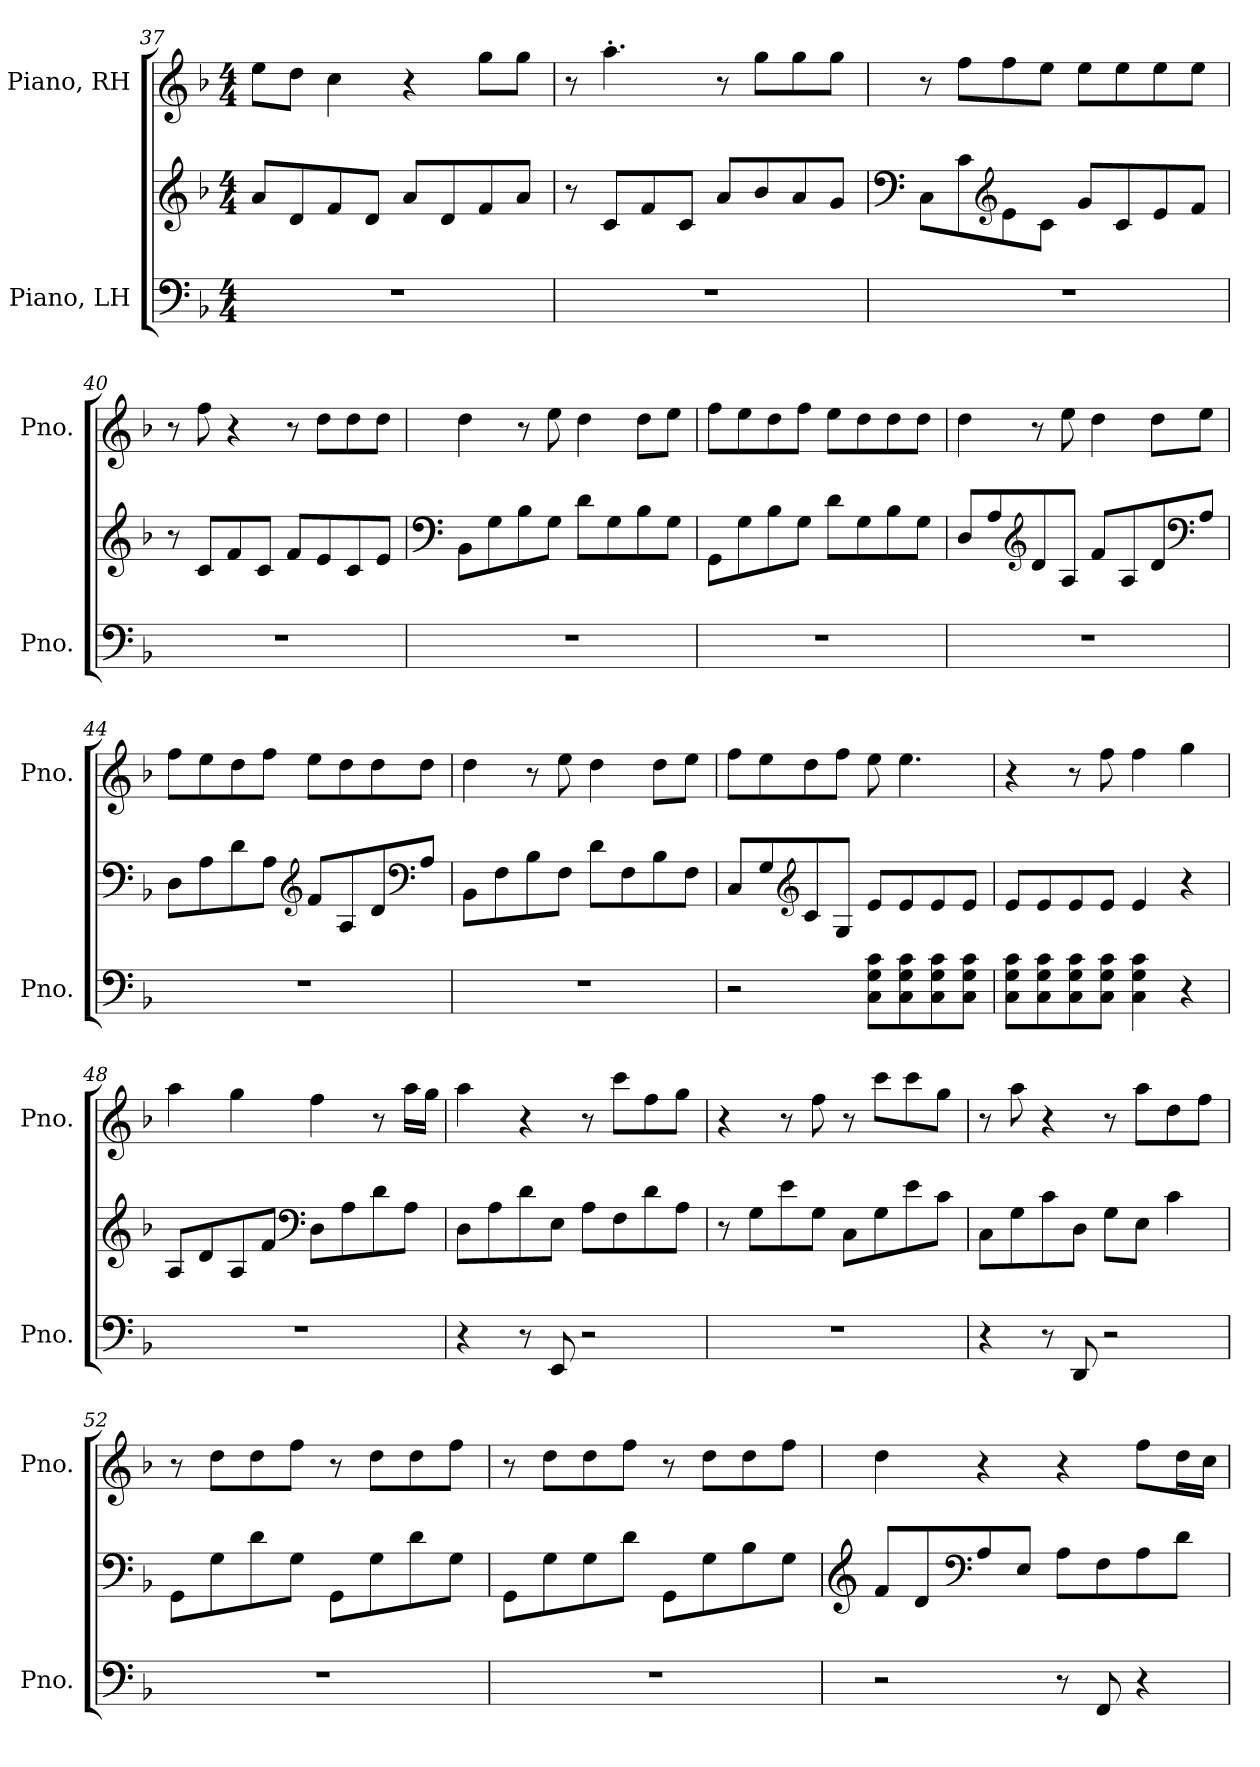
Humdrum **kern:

**kern	**kern	**kern
*part2	*part2	*part1
*staff3	*staff2	*staff1
*I"Piano, LH	*	*I"Piano, RH
*I'Pno.	*	*I'Pno.
*clefF4	*clefG2	*clefG2
*k[b-]	*k[b-]	*k[b-]
*M4/4	*M4/4	*M4/4
=37	=37	=37
1r	8a/L	8ee\L
.	8d/	8dd\J
.	8f/	4cc\
.	8d/J	.
.	8a/L	4r
.	8d/	.
.	8f/	8gg\L
.	8a/J	8gg\J
=38	=38	=38
1r	8r	8r
.	8c/L	4.aa'\
.	8f/	.
.	8c/J	.
.	8a/L	8r
.	8b-/	8gg\L
.	8a/	8gg\
.	8g/J	8gg\J
!!LO:LB:g=z
=39	=39	=39
*	*clefF4	*
1r	8C\L	8r
.	8c\	8ff\L
*	*clefG2	*
.	8e\	8ff\
.	8c\J	8ee\J
.	8g/L	8ee\L
.	8c/	8ee\
.	8e/	8ee\
.	8f/J	8ee\J
=40	=40	=40
1r	8r	8r
.	8c/L	8ff\
.	8f/	4r
.	8c/J	.
.	8f/L	8r
.	8e/	8dd\L
.	8c/	8dd\
.	8e/J	8dd\J
=41	=41	=41
*	*clefF4	*
1r	8BB-\L	4dd\
.	8G\	.
.	8B-\	8r
.	8G\J	8ee\
.	8d\L	4dd\
.	8G\	.
.	8B-\	8dd\L
.	8G\J	8ee\J
=42	=42	=42
1r	8GG\L	8ff\L
.	8G\	8ee\
.	8B-\	8dd\
.	8G\J	8ff\J
.	8d\L	8ee\L
.	8G\	8dd\
.	8B-\	8dd\
.	8G\J	8dd\J
!!LO:LB:g=z
=43	=43	=43
1r	8D/L	4dd\
.	8A/	.
*	*clefG2	*
.	8d/	8r
.	8A/J	8ee\
.	8f/L	4dd\
.	8A/	.
.	8d/	8dd\L
*	*clefF4	*
.	8A/J	8ee\J
=44	=44	=44
1r	8D\L	8ff\L
.	8A\	8ee\
.	8d\	8dd\
.	8A\J	8ff\J
*	*clefG2	*
.	8f/L	8ee\L
.	8A/	8dd\
.	8d/	8dd\
*	*clefF4	*
.	8A/J	8dd\J
=45	=45	=45
1r	8BB-\L	4dd\
.	8F\	.
.	8B-\	8r
.	8F\J	8ee\
.	8d\L	4dd\
.	8F\	.
.	8B-\	8dd\L
.	8F\J	8ee\J
!!LO:PB:g=z
=46	=46	=46
2r	8C/L	8ff\L
.	8G/	8ee\
*	*clefG2	*
.	8c/	8dd\
.	8G/J	8ff\J
8C\ 8G\ 8c\L	8e/L	8ee\
8C\ 8G\ 8c\	8e/	4.ee\
8C\ 8G\ 8c\	8e/	.
8C\ 8G\ 8c\J	8e/J	.
=47	=47	=47
8C\ 8G\ 8c\L	8e/L	4r
8C\ 8G\ 8c\	8e/	.
8C\ 8G\ 8c\	8e/	8r
8C\ 8G\ 8c\J	8e/J	8ff\
4C\ 4G\ 4c\	4e/	4ff\
4r	4r	4gg\
=48	=48	=48
1r	8A/L	4aa\
.	8d/	.
.	8A/	4gg\
.	8f/J	.
*	*clefF4	*
.	8D\L	4ff\
.	8A\	.
.	8d\	8r
.	8A\J	16aa\LL
.	.	16gg\JJ
=49	=49	=49
4r	8D\L	4aa\
.	8A\	.
8r	8d\	4r
8EE/	8E\J	.
2r	8A\L	8r
.	8F\	8ccc\L
.	8d\	8ff\
.	8A\J	8gg\J
!!LO:LB:g=z
=50	=50	=50
1r	8r	4r
.	8G\L	.
.	8e\	8r
.	8G\J	8ff\
.	8C\L	8r
.	8G\	8ccc\L
.	8e\	8ccc\
.	8c\J	8gg\J
=51	=51	=51
4r	8C\L	8r
.	8G\	8aa\
8r	8c\	4r
8DD/	8D\J	.
2r	8G\L	8r
.	8E\J	8aa\L
.	4c\	8dd\
.	.	8ff\J
=52	=52	=52
1r	8GG\L	8r
.	8G\	8dd\L
.	8d\	8dd\
.	8G\J	8ff\J
.	8GG\L	8r
.	8G\	8dd\L
.	8d\	8dd\
.	8G\J	8ff\J
=53	=53	=53
1r	8GG\L	8r
.	8G\	8dd\L
.	8G\	8dd\
.	8d\J	8ff\J
.	8GG\L	8r
.	8G\	8dd\L
.	8B-\	8dd\
.	8G\J	8ff\J
!!LO:LB:g=z
=54	=54	=54
*	*clefG2	*
2r	8f/L	4dd\
.	8d/	.
*	*clefF4	*
.	8A/	4r
.	8E/J	.
8r	8A\L	4r
8FF/	8F\	.
4r	8A\	8ff\L
.	8d\J	16dd\L
.	.	16cc\JJ
=	=	=
*-	*-	*-
